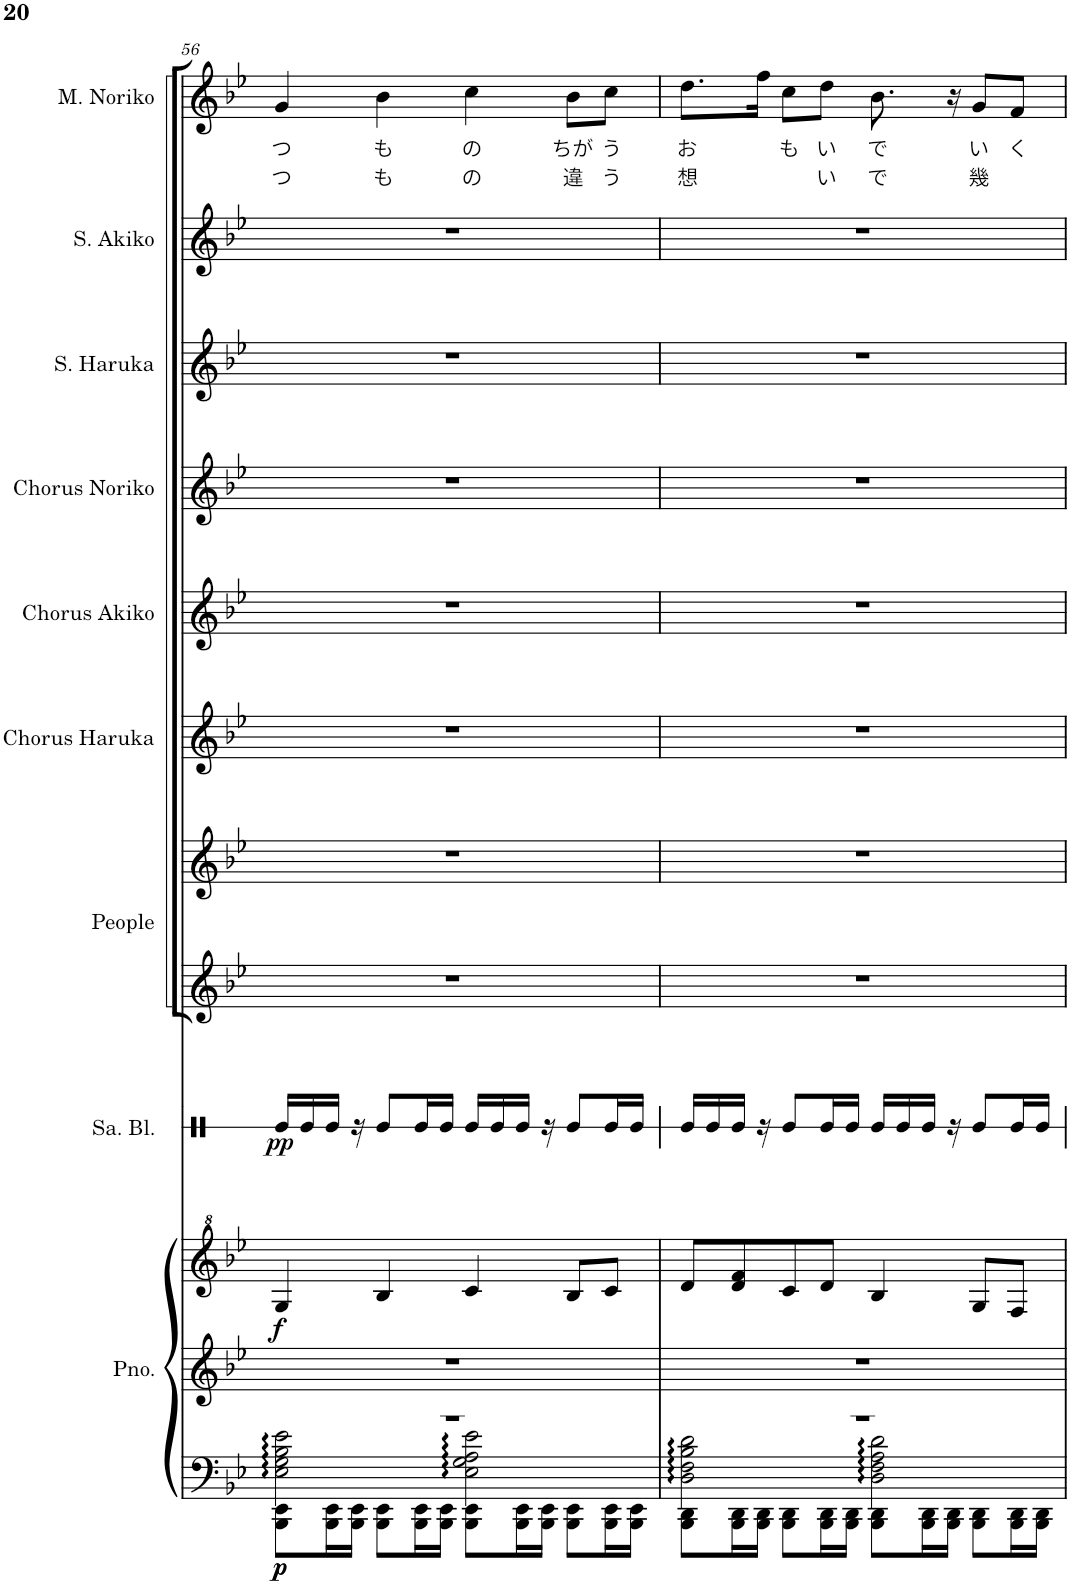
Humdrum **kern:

**kern	**kern	**kern	**dynam	**kern	**dynam	**kern	**kern	**kern	**kern	**kern	**kern	**kern	**kern	**text	**text
*part9	*part9	*part9	*part9	*part8	*part8	*part7	*part7	*part6	*part5	*part4	*part3	*part2	*part1	*part1	*part1
*staff12	*staff11	*staff10	*staff10/11/12	*staff9	*staff9	*staff8	*staff7	*staff6	*staff5	*staff4	*staff3	*staff2	*staff1	*staff1	*staff1
*I"钢琴	*	*	*	*I"沙锤块	*	*I"人们	*	*I"霜月はるか和声	*I"志方あきこ和声	*I"みとせのりこ和声	*I"霜月はるか	*I"志方あきこ	*I"みとせのりこ	*	*
!!LO:PB:g=z
*clefF4	*clefG2	*clefG^2	*	*clefX	*	*clefG2	*clefG2	*clefG2	*clefG2	*clefG2	*clefG2	*clefG2	*clefG2	*	*
*k[b-e-]	*k[b-e-]	*k[b-e-]	*	*k[]	*	*k[b-e-]	*k[b-e-]	*k[b-e-]	*k[b-e-]	*k[b-e-]	*k[b-e-]	*k[b-e-]	*k[b-e-]	*	*
*M4/4	*M4/4	*M4/4	*	*M4/4	*	*M4/4	*M4/4	*M4/4	*M4/4	*M4/4	*M4/4	*M4/4	*M4/4	*	*
=56	=56	=56	=56	=56	=56	=56	=56	=56	=56	=56	=56	=56	=56	=56	=56
*^	*	*	*	*	*	*	*	*	*	*	*	*	*	*	*
*	*^	*	*	*	*	*	*	*	*	*	*	*	*	*	*	*
!	!	!	!	!	!LO:DY:b=3	!	!	!	!	!	!	!	!	!	!	!LO:LY:b	!LO:LY:b
!	!	!	!	!	!LO:DY:n=1:b=3	!	!	!	!	!	!	!	!	!	!	!	!
!	!	!	!	!	!LO:DY:n=2:b	!	!LO:DY:b	!	!	!	!	!	!	!	!	!	!
2E-\ 2G\ 2B-\ 2e-\	8BBB-\ 8EE-\L	1r	1r	4g/	p p f	16Re/LL	pp	1r	1r	1r	1r	1r	1r	1r	4g/	つ	つ
.	.	.	.	.	.	16Re/	.	.	.	.	.	.	.	.	.	.	.
.	16BBB-\ 16EE-\L	.	.	.	.	16Re/JJ	.	.	.	.	.	.	.	.	.	.	.
.	16BBB-\ 16EE-\JJ	.	.	.	.	16r	.	.	.	.	.	.	.	.	.	.	.
!	!	!	!	!	!	!	!	!	!	!	!	!	!	!	!	!LO:LY:b	!LO:LY:b
.	8BBB-\ 8EE-\L	.	.	4b-/	.	8Re/L	.	.	.	.	.	.	.	.	4b-\	も	も
.	16BBB-\ 16EE-\L	.	.	.	.	16Re/L	.	.	.	.	.	.	.	.	.	.	.
.	16BBB-\ 16EE-\JJ	.	.	.	.	16Re/JJ	.	.	.	.	.	.	.	.	.	.	.
!	!	!	!	!	!	!	!	!	!	!	!	!	!	!	!	!LO:LY:b	!LO:LY:b
2E-\ 2G\ 2A\ 2e-\	8BBB-\ 8EE-\L	.	.	4cc/	.	16Re/LL	.	.	.	.	.	.	.	.	4cc\	の	の
.	.	.	.	.	.	16Re/	.	.	.	.	.	.	.	.	.	.	.
.	16BBB-\ 16EE-\L	.	.	.	.	16Re/JJ	.	.	.	.	.	.	.	.	.	.	.
.	16BBB-\ 16EE-\JJ	.	.	.	.	16r	.	.	.	.	.	.	.	.	.	.	.
!	!	!	!	!	!	!	!	!	!	!	!	!	!	!	!	!LO:LY:b	!LO:LY:b
.	8BBB-\ 8EE-\L	.	.	8b-/L	.	8Re/L	.	.	.	.	.	.	.	.	8b-\L	ちが	違
!	!	!	!	!	!	!	!	!	!	!	!	!	!	!	!	!LO:LY:b	!LO:LY:b
.	16BBB-\ 16EE-\L	.	.	8cc/J	.	16Re/L	.	.	.	.	.	.	.	.	8cc\J	う	う
.	16BBB-\ 16EE-\JJ	.	.	.	.	16Re/JJ	.	.	.	.	.	.	.	.	.	.	.
=57	=57	=57	=57	=57	=57	=57	=57	=57	=57	=57	=57	=57	=57	=57	=57	=57	=57
!	!	!	!	!	!	!	!	!	!	!	!	!	!	!	!	!LO:LY:b	!LO:LY:b
2D\ 2F\ 2B-\ 2d\	8BBB-\ 8DD\L	1r	1r	8dd/L	.	16Re/LL	.	1r	1r	1r	1r	1r	1r	1r	8.dd\L	お	想
.	.	.	.	.	.	16Re/	.	.	.	.	.	.	.	.	.	.	.
.	16BBB-\ 16DD\L	.	.	8dd/ 8ff/	.	16Re/JJ	.	.	.	.	.	.	.	.	.	.	.
.	16BBB-\ 16DD\JJ	.	.	.	.	16r	.	.	.	.	.	.	.	.	16ff\Jk	.	.
!	!	!	!	!	!	!	!	!	!	!	!	!	!	!	!	!LO:LY:b	!
.	8BBB-\ 8DD\L	.	.	8cc/	.	8Re/L	.	.	.	.	.	.	.	.	8cc\L	も	.
!	!	!	!	!	!	!	!	!	!	!	!	!	!	!	!	!LO:LY:b	!LO:LY:b
.	16BBB-\ 16DD\L	.	.	8dd/J	.	16Re/L	.	.	.	.	.	.	.	.	8dd\J	い	い
.	16BBB-\ 16DD\JJ	.	.	.	.	16Re/JJ	.	.	.	.	.	.	.	.	.	.	.
!	!	!	!	!	!	!	!	!	!	!	!	!	!	!	!	!LO:LY:b	!LO:LY:b
2D\ 2F\ 2A\ 2d\	8BBB-\ 8DD\L	.	.	4b-/	.	16Re/LL	.	.	.	.	.	.	.	.	8.b-\	で	で
.	.	.	.	.	.	16Re/	.	.	.	.	.	.	.	.	.	.	.
.	16BBB-\ 16DD\L	.	.	.	.	16Re/JJ	.	.	.	.	.	.	.	.	.	.	.
.	16BBB-\ 16DD\JJ	.	.	.	.	16r	.	.	.	.	.	.	.	.	16r	.	.
!	!	!	!	!	!	!	!	!	!	!	!	!	!	!	!	!LO:LY:b	!LO:LY:b
.	8BBB-\ 8DD\L	.	.	8g/L	.	8Re/L	.	.	.	.	.	.	.	.	8g/L	い	幾
!	!	!	!	!	!	!	!	!	!	!	!	!	!	!	!	!LO:LY:b	!
.	16BBB-\ 16DD\L	.	.	8f/J	.	16Re/L	.	.	.	.	.	.	.	.	8f/J	く	.
.	16BBB-\ 16DD\JJ	.	.	.	.	16Re/JJ	.	.	.	.	.	.	.	.	.	.	.
*v	*v	*v	*	*	*	*	*	*	*	*	*	*	*	*	*	*	*
=	=	=	=	=	=	=	=	=	=	=	=	=	=	=	=
*-	*-	*-	*-	*-	*-	*-	*-	*-	*-	*-	*-	*-	*-	*-	*-
